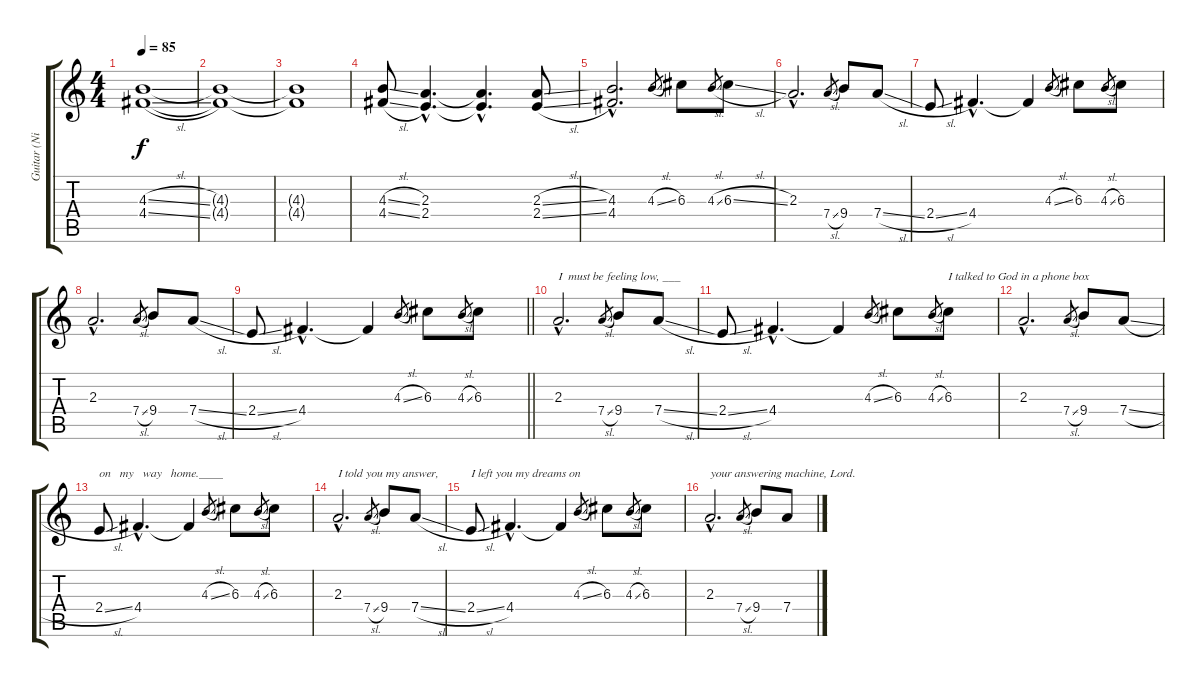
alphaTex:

\track ("Guitar (Nick McCabe)" "Guitar (Ni") {instrument distortionguitar}
\staff {score tabs}
\tuning (E4 B3 G3 D3 A2 E2) {hide}
\ts (4 4)
\tempo 85
\clef g2
\ks c
(4.3{sl} 4.4{sl}).1{dy f instrument distortionguitar} |
(4.3{t} 4.4{t}).1 |
(4.3{t} 4.4{t}).1 |
(4.3{sl} 4.4{sl}).8 (2.3{hac} 2.4{hac}).4{d} (2.3{hac t} 2.4{hac t}).4{d} (2.3{sl} 2.4{sl}).8 |
(4.3{hac} 4.4{hac}).2{d} 4.3{sl}.8{gr} 6.3.8 4.3{sl}.8{gr} 6.3{sl}.8 |
2.3{hac}.2{d} 7.4{sl}.8{gr} 9.4.8 7.4{sl}.8 |
2.4{sl}.8 4.4{hac}.4{d} 4.4{t}.4 4.3{sl}.8{gr} 6.3.8 4.3{sl}.8{gr} 6.3.8 |
2.3{hac}.2{d} 7.4{sl}.8{gr} 9.4.8 7.4{sl}.8 |
\barLineRight lightlight
2.4{sl}.8 4.4{hac}.4{d} 4.4{t}.4 4.3{sl}.8{gr} 6.3.8 4.3{sl}.8{gr} 6.3.8 |
2.3{hac}.2{d txt "I  must be feeling low, ___"} 7.4{sl}.8{gr} 9.4.8 7.4{sl}.8 |
2.4{sl}.8 4.4{hac}.4{d} 4.4{t}.4 4.3{sl}.8{gr} 6.3.8 4.3{sl}.8{gr} 6.3.8{txt "I talked to God in a phone box"} |
2.3{hac}.2{d} 7.4{sl}.8{gr} 9.4.8 7.4{sl}.8 |
2.4{sl}.8{txt "on   my   way   home.____"} 4.4{hac}.4{d} 4.4{t}.4 4.3{sl}.8{gr} 6.3.8 4.3{sl}.8{gr} 6.3.8 |
2.3{hac}.2{d txt "I told you my answer,"} 7.4{sl}.8{gr} 9.4.8 7.4{sl}.8 |
2.4{sl}.8{txt "I left you my dreams on"} 4.4{hac}.4{d} 4.4{t}.4 4.3{sl}.8{gr} 6.3.8 4.3{sl}.8{gr} 6.3.8 |
2.3{hac}.2{d txt "your answering machine, Lord."} 7.4{sl}.8{gr} 9.4.8 7.4{sl}.8
